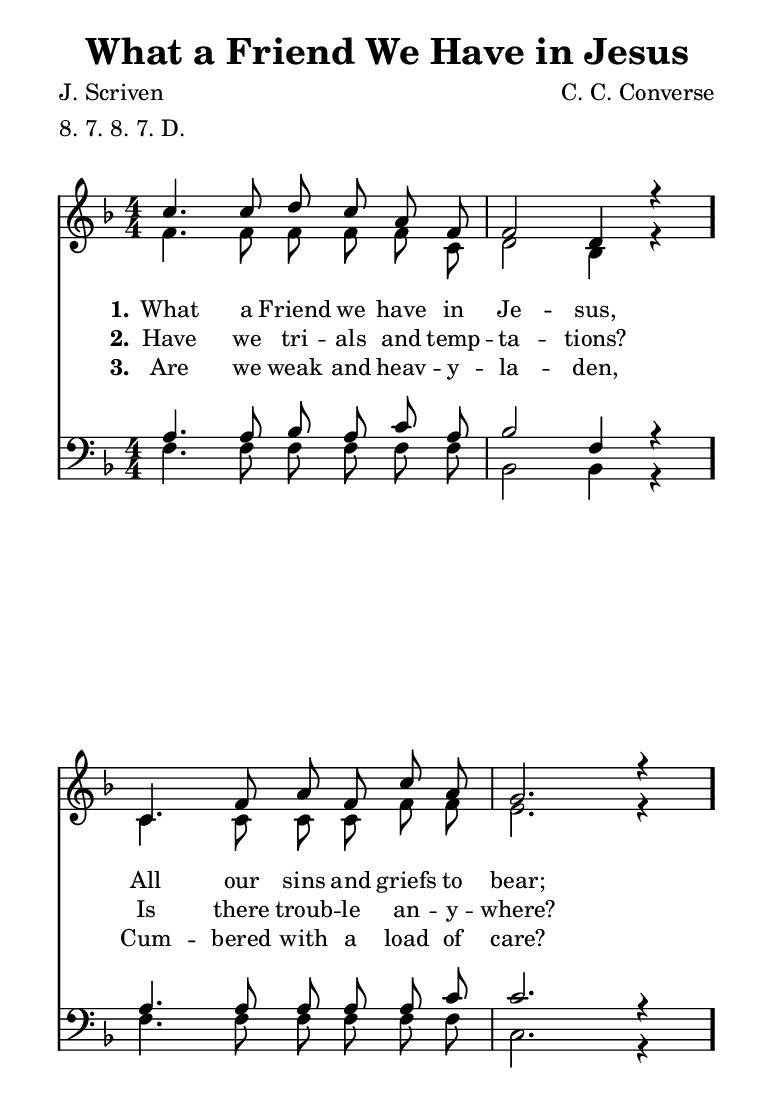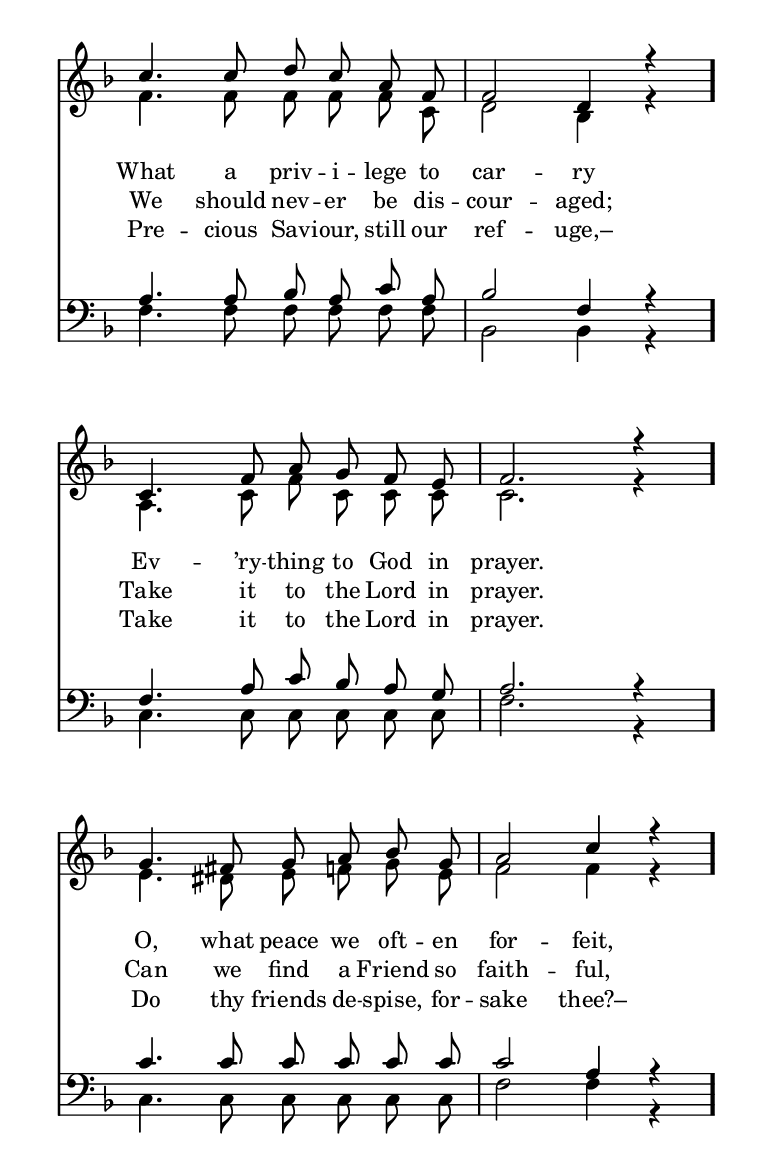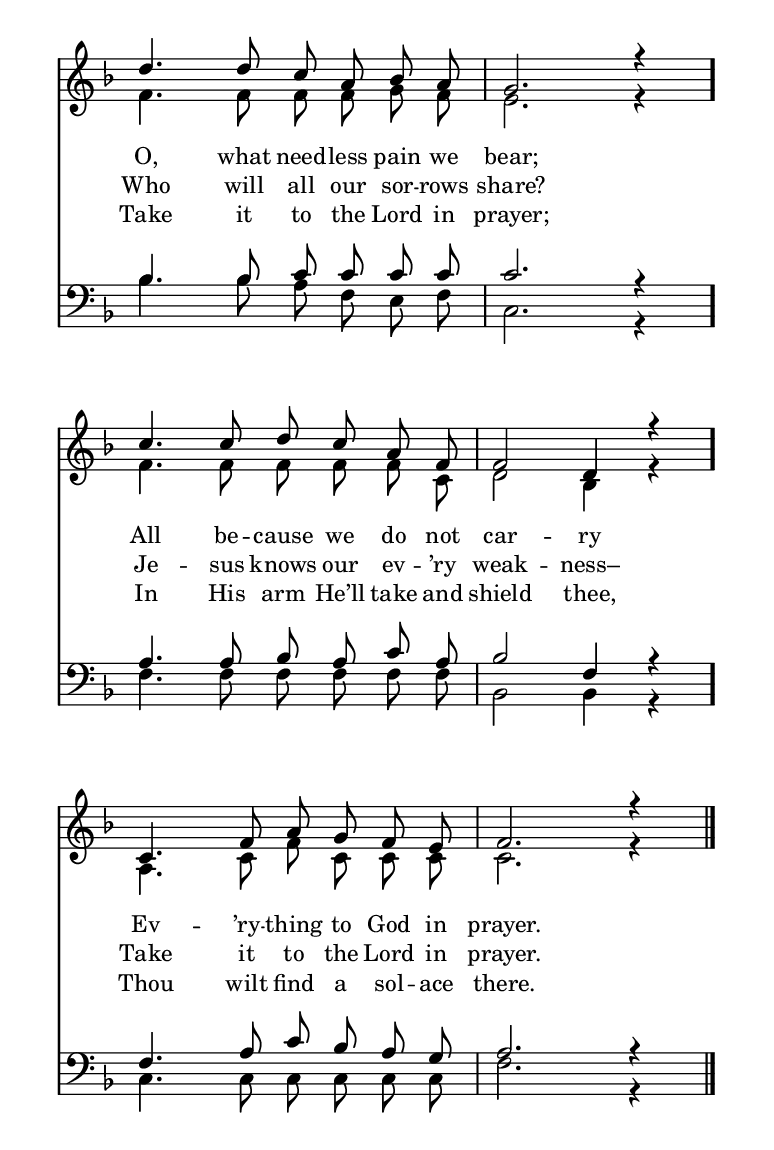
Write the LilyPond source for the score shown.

\include "common/global.ily"
\paper {
  \include "common/paper.ily"
}

\header{
  hymnnumber = "282"
  title = "What a Friend We Have in Jesus"
  tunename = "Scriven"
  meter = "8. 7. 8. 7. D."
  poet = "J. Scriven"
  composer = "C. C. Converse"
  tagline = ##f
}

global = {
  \include "common/overrides.ily"
  \override Staff.TimeSignature.style = #'numbered
  \time 4/4
  \override Score.MetronomeMark.transparent = ##t % hide all fermata changes too
  \tempo 4=80
  \key f \major
  \autoBeamOff
}

patternA = { c4. c8 c c c c | c2 c4 c4 }
patternB = { c4. c8 c c c c | c2. c4 }

notesSoprano = {
\global
\relative c'' {

  \changePitch \patternA { c c d c a f | f d r }
  \changePitch \patternB { c f a f c' a | g r }
  \changePitch \patternA { c c d c a f | f d r }
  \changePitch \patternB { c f a g f e | f r }
  \changePitch \patternA { g fis g a bes g | a c r }
  \changePitch \patternB { d d c a bes a | g r }
  \changePitch \patternA { c c d c a f | f d r }
  \changePitch \patternB { c f a g f e | f r }

  \bar "|."

}
}

notesAlto = {
\global
\relative e' {

  \changePitch \patternA { f f f f f c | d bes r }
  \changePitch \patternB { c c c c f f | e r }
  \changePitch \patternA { f f f f f c | d bes r }
  \changePitch \patternB { a c f c c c | c r }
  \changePitch \patternA { e dis e f g e | f f r }
  \changePitch \patternB { f f f f g f | e r }
  \changePitch \patternA { f f f f f c | d bes r }
  \changePitch \patternB { a c f c c c | c r }

}
}

notesTenor = {
\global
\relative a {

  \changePitch \patternA { a a bes a c a | bes f r }
  \changePitch \patternB { a a a a a c | c r }
  \changePitch \patternA { a a bes a c a | bes f r }
  \changePitch \patternB { f a c bes a g | a r }
  \changePitch \patternA { c c c c c c | c a r }
  \changePitch \patternB { bes bes c c c c | c r }
  \changePitch \patternA { a a bes a c a | bes f r }
  \changePitch \patternB { f a c bes a g | a r }

}
}

notesBass = {
\global
\relative f {

  \changePitch \patternA { f f f f f f | bes, bes r }
  \changePitch \patternB { f' f f f f f | c r }
  \changePitch \patternA { f f f f f f | bes, bes r }
  \changePitch \patternB { c c c c c c | f r }
  \changePitch \patternA { c c c c c c | f f r }
  \changePitch \patternB { bes bes a f e f | c r }
  \changePitch \patternA { f f f f f f | bes, bes r }
  \changePitch \patternB { c c c c c c | f r }

}
}

wordsA = \lyricmode {
\set stanza = "1."

What a Friend we have in Je -- sus, \bar "."
All our sins and griefs to bear; \bar "."
What a priv -- i -- lege to car -- ry \bar "."
Ev -- ’ry -- thing to God in prayer. \bar "."
O, what peace we oft -- en for -- feit, \bar "."
O, what need -- less pain we bear; \bar "."
All be -- cause we do not car -- ry \bar "."
Ev -- ’ry -- thing to God in prayer. \bar "."

}

wordsB = \lyricmode {
\set stanza = "2."

Have we tri -- als and temp -- ta -- tions?
Is there troub -- le an -- y -- where?
We should nev -- er be dis -- cour -- aged;
Take it to the Lord in prayer.
Can we find a Friend so faith -- ful,
Who will all our sor -- rows share?
Je -- sus knows our ev -- ’ry weak -- ness–
Take it to the Lord in prayer.

}

wordsC = \lyricmode {
\set stanza = "3."

Are we weak and heav -- y -- la -- den,
Cum -- bered with a load of care?
Pre -- cious Sav -- iour, still our ref -- uge,–
Take it to the Lord in prayer.
Do thy friends de -- spise, for -- sake thee?–
Take it to the Lord in prayer;
In His arm He’ll take and shield thee,
Thou wilt find a sol -- ace there.

}

\score {
  \context ChoirStaff <<
    \context Staff = upper <<
      \set ChoirStaff.systemStartDelimiter = #'SystemStartBar
      \context Voice  = sopranos { \voiceOne << \notesSoprano >> }
      \context Voice  = altos { \voiceTwo << \notesAlto >> }
      \context Lyrics = one   \lyricsto sopranos \wordsA
      \context Lyrics = two   \lyricsto sopranos \wordsB
      \context Lyrics = three \lyricsto sopranos \wordsC
    >>
    \context Staff = men <<
      \clef bass
      \context Voice  = tenors { \voiceOne << \notesTenor >> }
      \context Voice  = basses { \voiceTwo << \notesBass >> }
    >>
  >>
  \layout {
    \include "common/layout.ily"
  }
  \midi{
    \include "common/midi.ily"
  }
}

\version "2.19.49"  % necessary for upgrading to future LilyPond versions.

% vi:set et ts=2 sw=2 ai nocindent syntax=lilypond:
